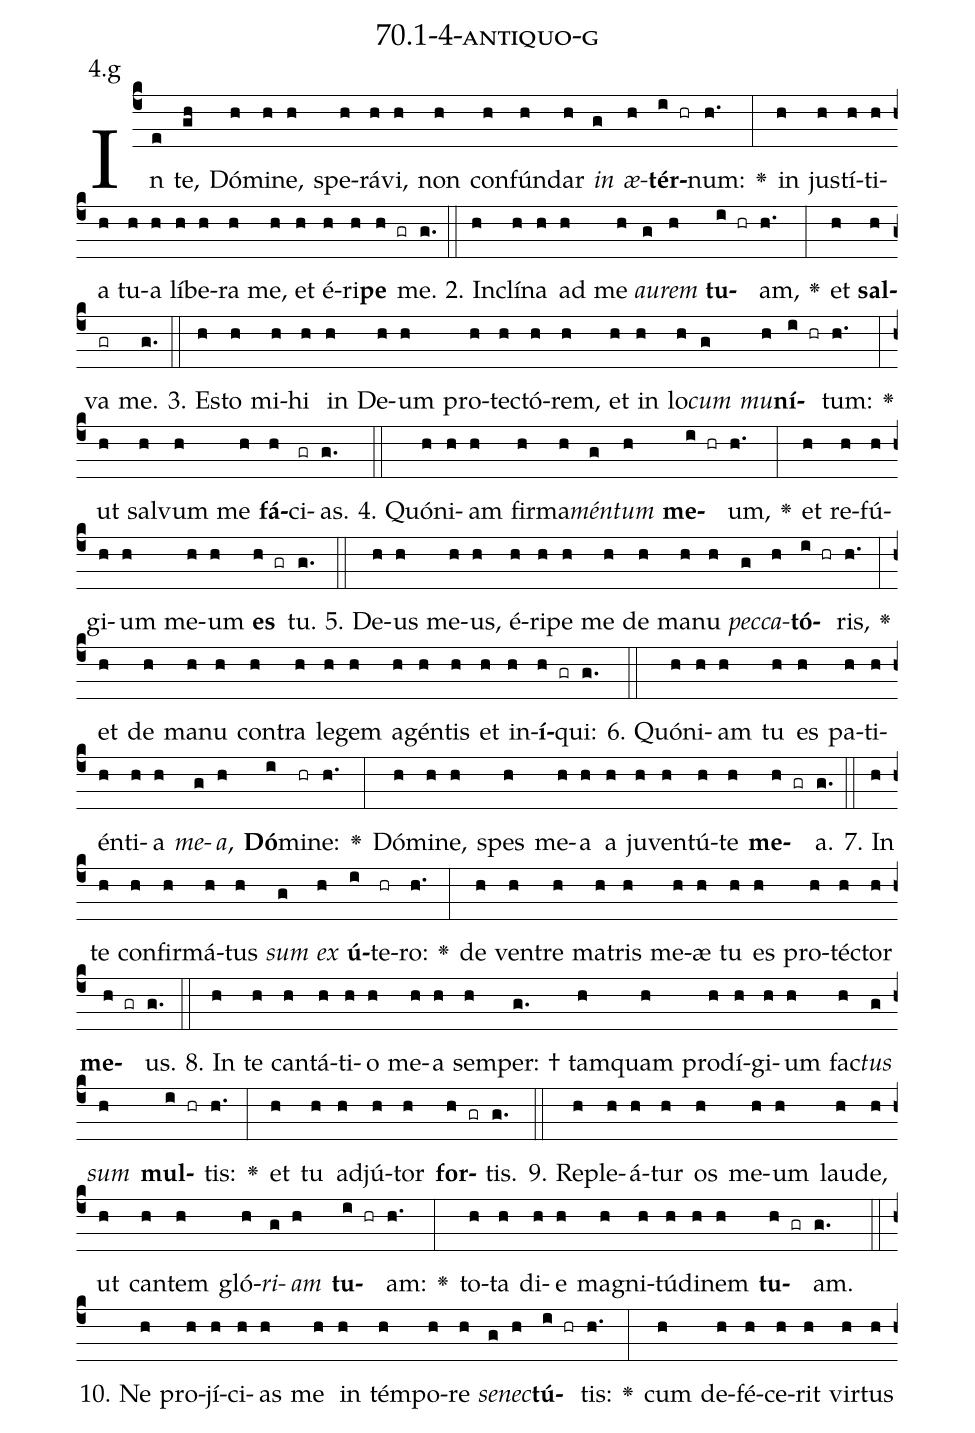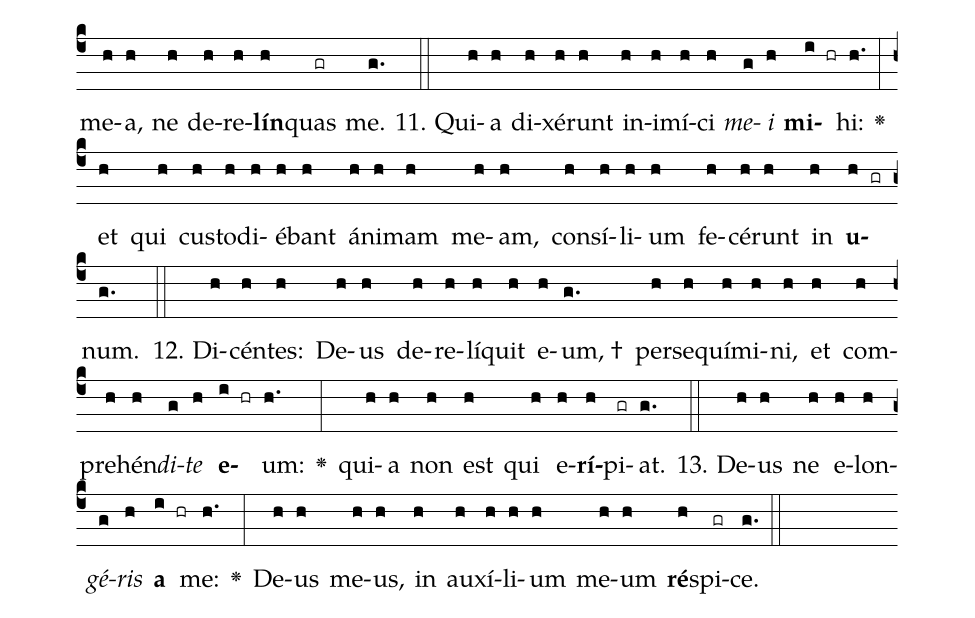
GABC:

name: 70.1-4-antiquo-g;
annotation: 4.g;
%%
(c4)In(e) te,(gh) Dó(h)mi(h)ne,(h) spe(h)rá(h)vi,(h) non(h) con(h)fún(h)dar(h) <i>in</i>(g) <i>æ</i>(h)<b>tér</b>(i hr)num:(h.) <v>\greheightstar</v>(:) in(h) jus(h)tí(h)ti(h)a(h) tu(h)a(h) lí(h)be(h)ra(h) me,(h) et(h) é(h)ri(h)<b>pe</b>(h gr) me.(g.) (::)
2. In(h)clí(h)na(h) ad(h) me(h) <i>au</i>(g)<i>rem</i>(h) <b>tu</b>(i hr)am,(h.) <v>\greheightstar</v>(:) et(h) <b>sal</b>(h)va(gr) me.(g.) (::)
3. Es(h)to(h) mi(h)hi(h) in(h) De(h)um(h) pro(h)tec(h)tó(h)rem,(h) et(h) in(h) lo(h)<i>cum</i>(g) <i>mu</i>(h)<b>ní</b>(i hr)tum:(h.) <v>\greheightstar</v>(:) ut(h) sal(h)vum(h) me(h) <b>fá</b>(h)ci(gr)as.(g.) (::)
4. Quón(h)i(h)am(h) fir(h)ma(h)<i>mén</i>(g)<i>tum</i>(h) <b>me</b>(i hr)um,(h.) <v>\greheightstar</v>(:) et(h) re(h)fú(h)gi(h)um(h) me(h)um(h) <b>es</b>(h gr) tu.(g.) (::)
5. De(h)us(h) me(h)us,(h) é(h)ri(h)pe(h) me(h) de(h) ma(h)nu(h) <i>pec</i>(g)<i>ca</i>(h)<b>tó</b>(i hr)ris,(h.) <v>\greheightstar</v>(:) et(h) de(h) ma(h)nu(h) con(h)tra(h) le(h)gem(h) a(h)gén(h)tis(h) et(h) in(h)<b>í</b>(h gr)qui:(g.) (::)
6. Quón(h)i(h)am(h) tu(h) es(h) pa(h)ti(h)én(h)ti(h)a(h) <i>me</i>(g)<i>a</i>,(h) <b>Dó</b>(i)mi(hr)ne:(h.) <v>\greheightstar</v>(:) Dó(h)mi(h)ne,(h) spes(h) me(h)a(h) a(h) ju(h)ven(h)tú(h)te(h) <b>me</b>(h gr)a.(g.) (::)
7. In(h) te(h) con(h)fir(h)má(h)tus(h) <i>sum</i>(g) <i>ex</i>(h) <b>ú</b>(i)te(hr)ro:(h.) <v>\greheightstar</v>(:) de(h) ven(h)tre(h) ma(h)tris(h) me(h)æ(h) tu(h) es(h) pro(h)téc(h)tor(h) <b>me</b>(h gr)us.(g.) (::)
8. In(h) te(h) can(h)tá(h)ti(h)o(h) me(h)a(h) sem(h)per: †(g.) tam(h)quam(h) prod(h)í(h)gi(h)um(h) fac(h)<i>tus</i>(g) <i>sum</i>(h) <b>mul</b>(i hr)tis:(h.) <v>\greheightstar</v>(:) et(h) tu(h) ad(h)jú(h)tor(h) <b>for</b>(h gr)tis.(g.) (::)
9. Re(h)ple(h)á(h)tur(h) os(h) me(h)um(h) lau(h)de,(h) ut(h) can(h)tem(h) gló(h)<i>ri</i>(g)<i>am</i>(h) <b>tu</b>(i hr)am:(h.) <v>\greheightstar</v>(:) to(h)ta(h) di(h)e(h) ma(h)gni(h)tú(h)di(h)nem(h) <b>tu</b>(h gr)am.(g.) (::)
10. Ne(h) pro(h)jí(h)ci(h)as(h) me(h) in(h) tém(h)po(h)re(h) <i>se</i>(g)<i>nec</i>(h)<b>tú</b>(i hr)tis:(h.) <v>\greheightstar</v>(:) cum(h) de(h)fé(h)ce(h)rit(h) vir(h)tus(h) me(h)a,(h) ne(h) de(h)re(h)<b>lín</b>(h)quas(gr) me.(g.) (::)
11. Qui(h)a(h) di(h)xé(h)runt(h) in(h)i(h)mí(h)ci(h) <i>me</i>(g)<i>i</i>(h) <b>mi</b>(i hr)hi:(h.) <v>\greheightstar</v>(:) et(h) qui(h) cus(h)to(h)di(h)é(h)bant(h) á(h)ni(h)mam(h) me(h)am,(h) con(h)sí(h)li(h)um(h) fe(h)cé(h)runt(h) in(h) <b>u</b>(h gr)num.(g.) (::)
12. Di(h)cén(h)tes:(h) De(h)us(h) de(h)re(h)lí(h)quit(h) e(h)um, †(g.) per(h)se(h)quí(h)mi(h)ni,(h) et(h) com(h)pre(h)hén(h)<i>di</i>(g)<i>te</i>(h) <b>e</b>(i hr)um:(h.) <v>\greheightstar</v>(:) qui(h)a(h) non(h) est(h) qui(h) e(h)<b>rí</b>(h)pi(gr)at.(g.) (::)
13. De(h)us(h) ne(h) e(h)lon(h)<i>gé</i>(g)<i>ris</i>(h) <b>a</b>(i hr) me:(h.) <v>\greheightstar</v>(:) De(h)us(h) me(h)us,(h) in(h) au(h)xí(h)li(h)um(h) me(h)um(h) <b>ré</b>(h)spi(gr)ce.(g.) (::)
